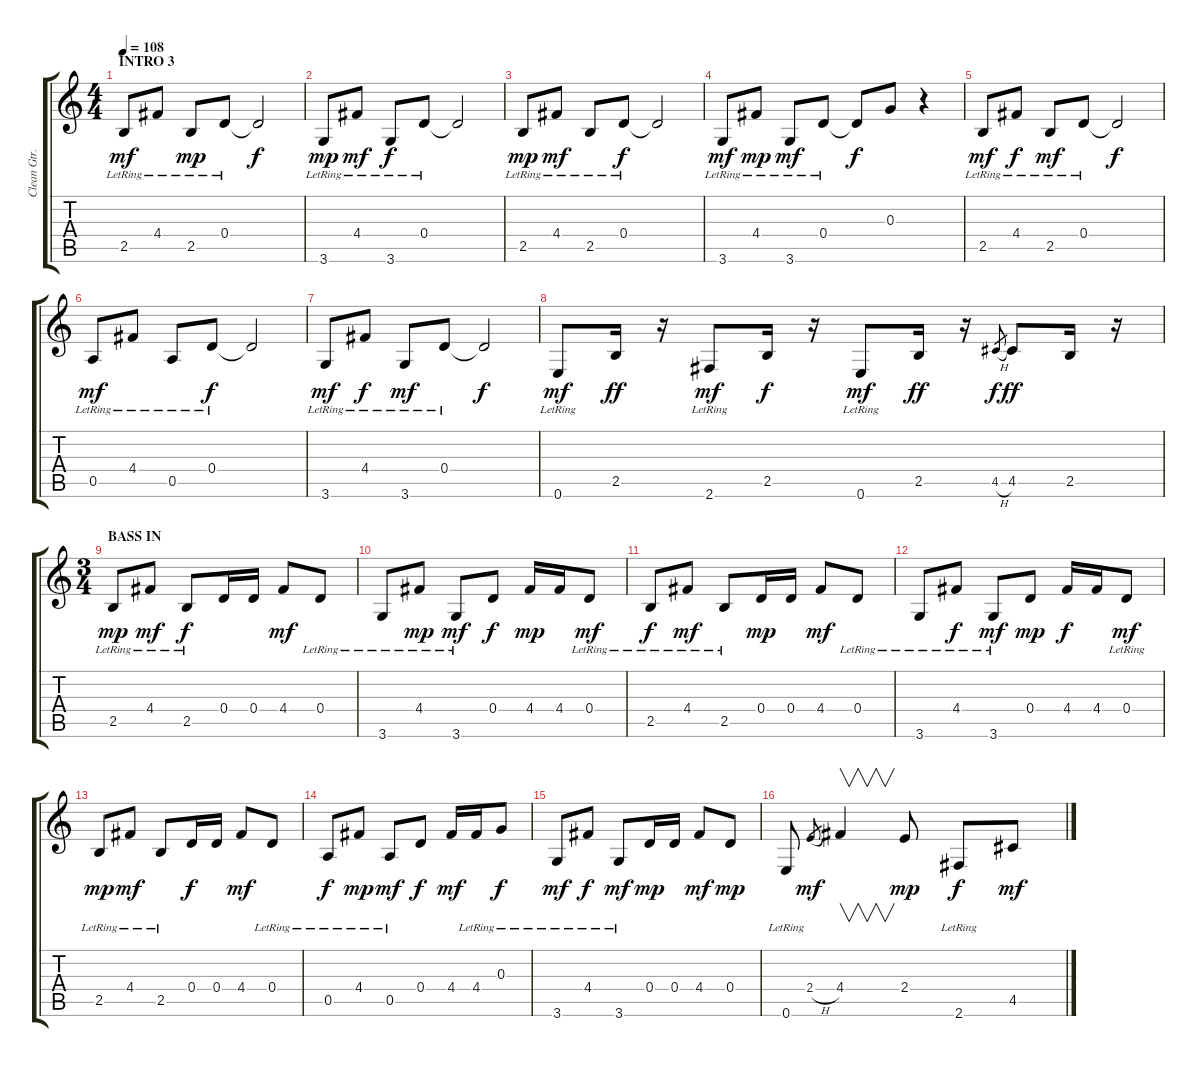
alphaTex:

\track ("Clean Gtr. 2" "Clean Gtr.") {instrument electricguitarclean}
\staff {score tabs}
\tuning (E4 B3 G3 D3 A2 E2) {hide}
\ts (4 4)
\section ("" "INTRO 3")
\tempo 108
\clef g2
\ks c
2.5{lr}.8{dy mf} 4.4{lr}.8 2.5{lr}.8{dy mp} 0.4{lr}.8 0.4{t}.2{dy f} |
3.6{lr}.8{dy mp} 4.4{lr}.8{dy mf} 3.6{lr}.8{dy f} 0.4{lr}.8 0.4{t}.2 |
2.5{lr}.8{dy mp} 4.4{lr}.8{dy mf} 2.5{lr}.8 0.4{lr}.8{dy f} 0.4{t}.2 |
3.6{lr}.8{dy mf} 4.4{lr}.8{dy mp} 3.6{lr}.8{dy mf} 0.4{lr}.8 0.4{t}.8{dy f} 0.3.8 r.4 |
2.5{lr}.8{dy mf} 4.4{lr}.8{dy f} 2.5{lr}.8{dy mf} 0.4{lr}.8 0.4{t}.2{dy f} |
0.5{lr}.8{dy mf} 4.4{lr}.8 0.5{lr}.8 0.4{lr}.8{dy f} 0.4{t}.2 |
3.6{lr}.8{dy mf} 4.4{lr}.8{dy f} 3.6{lr}.8{dy mf} 0.4{lr}.8 0.4{t}.2{dy f} |
0.6{lr}.8{dy mf} 2.5.16{dy ff} r.16 2.6{lr}.8{dy mf} 2.5.16{dy f} r.16 0.6{lr}.8{dy mf} 2.5.16{dy ff} r.16 4.5{h}.8{gr dy f} 4.5.8{dy ff} 2.5.16 r.16 |
\ts (3 4)
\section ("" "BASS IN")
2.5{lr}.8{dy mp} 4.4{lr}.8{dy mf} 2.5{lr}.8{dy f} 0.4.16 0.4.16 4.4.8{dy mf} 0.4{lr}.8 |
3.6{lr}.8 4.4{lr}.8{dy mp} 3.6{lr}.8{dy mf} 0.4.8{dy f} 4.4.16{dy mp} 4.4.16 0.4{lr}.8{dy mf} |
2.5{lr}.8{dy f} 4.4{lr}.8{dy mf} 2.5{lr}.8 0.4.16{dy mp} 0.4.16 4.4.8{dy mf} 0.4{lr}.8 |
3.6{lr}.8 4.4{lr}.8{dy f} 3.6{lr}.8{dy mf} 0.4.8{dy mp} 4.4.16{dy f} 4.4.16 0.4{lr}.8{dy mf} |
2.5{lr}.8{dy mp} 4.4{lr}.8{dy mf} 2.5{lr}.8 0.4.16{dy f} 0.4.16 4.4.8{dy mf} 0.4{lr}.8 |
0.5{lr}.8{dy f} 4.4{lr}.8{dy mp} 0.5{lr}.8{dy mf} 0.4.8{dy f} 4.4.16{dy mf} 4.4{lr}.16 0.3{lr}.8{dy f} |
3.6{lr}.8{dy mf} 4.4{lr}.8{dy f} 3.6{lr}.8{dy mf} 0.4.16{dy mp} 0.4.16 4.4.8{dy mf} 0.4.8{dy mp} |
0.6{lr}.8 2.4{h}.8{gr dy mf} 4.4.4{v} 2.4.8{dy mp} 2.6{lr}.8{dy f} 4.5.8{dy mf}
